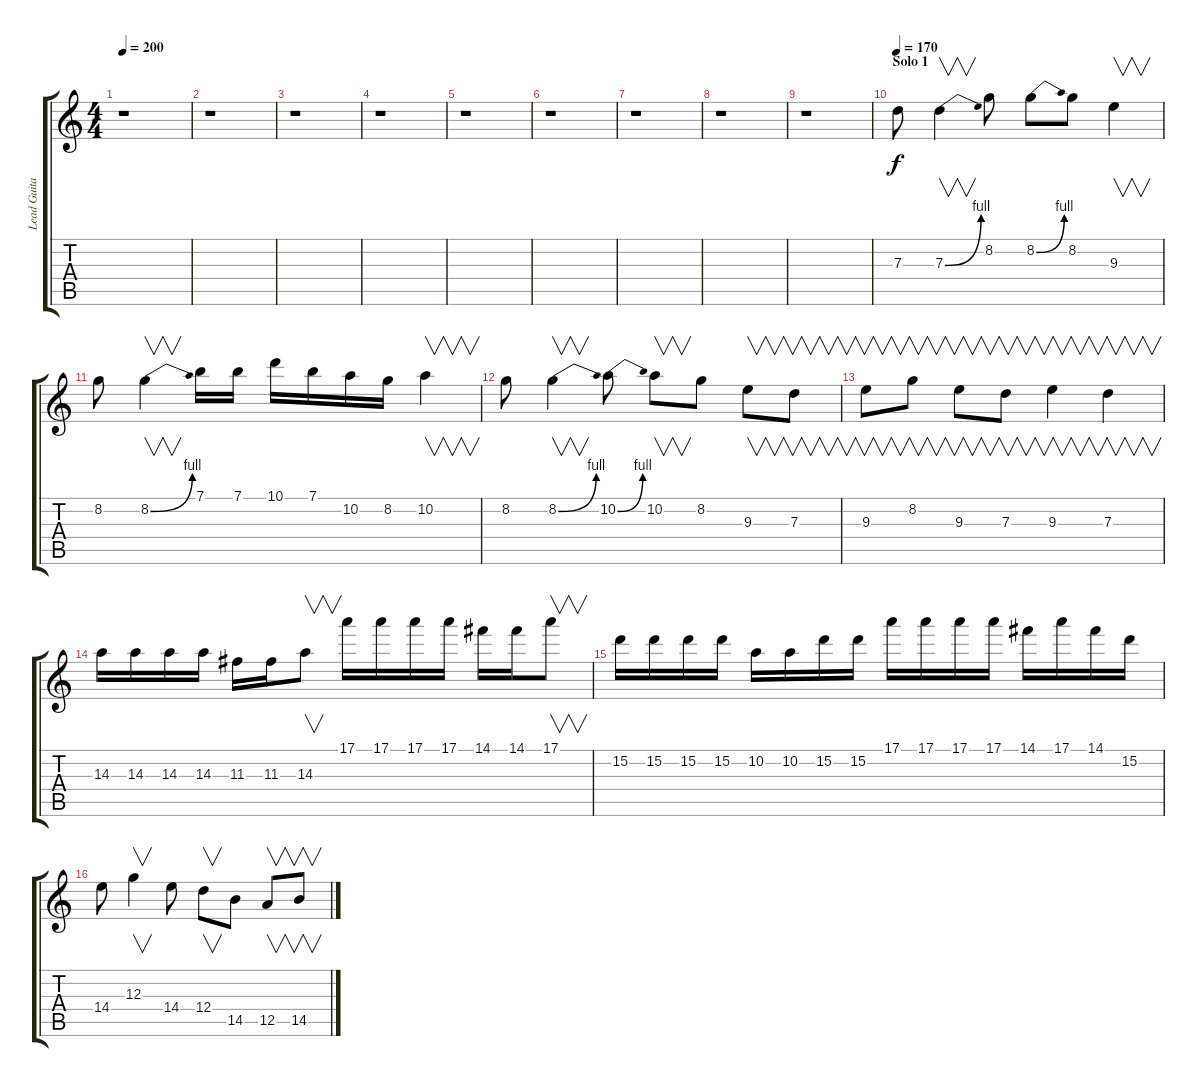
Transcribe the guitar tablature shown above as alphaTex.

\track ("Lead Guitar (Totman)" "Lead Guita") {instrument distortionguitar}
\staff {score tabs}
\tuning (E4 B3 G3 D3 A2 E2) {hide}
\ts (4 4)
\tempo 200
\clef g2
\ks c
r.1{dy mf} |
r.1 |
r.1 |
r.1 |
r.1 |
r.1 |
r.1 |
r.1 |
r.1 |
\section ("" "Solo 1")
\tempo 170
7.3.8{dy f volume 15 balance 7 instrument distortionguitar} 7.3{be (bend 0 0 60 4)}.4{v} 8.2.8 8.2{be (bend 0 0 60 4)}.8 8.2.8 9.3.4{v} |
8.2.8 8.2{be (bend 0 0 60 4)}.4{v} 7.1.16 7.1.16 10.1.16 7.1.16 10.2.16 8.2.16 10.2.4{v} |
8.2.8 8.2{be (bend 0 0 60 4)}.4{v} 10.2{be (bend 0 0 60 4)}.8 10.2.8{v} 8.2.8 9.3.8{v} 7.3.8{v} |
9.3.8{v} 8.2.8{v} 9.3.8{v} 7.3.8{v} 9.3.4{v} 7.3.4{v} |
14.3.16 14.3.16 14.3.16 14.3.16 11.3.16 11.3.16 14.3.8{v} 17.1.16 17.1.16 17.1.16 17.1.16 14.1.16 14.1.16 17.1.8{v} |
15.2.16 15.2.16 15.2.16 15.2.16 10.2.16 10.2.16 15.2.16 15.2.16 17.1.16 17.1.16 17.1.16 17.1.16 14.1.16 17.1.16 14.1.16 15.2.16 |
14.4.8 12.3.4{v} 14.4.8 12.4.8{v} 14.5.8 12.5.8{v} 14.5.8{v}
